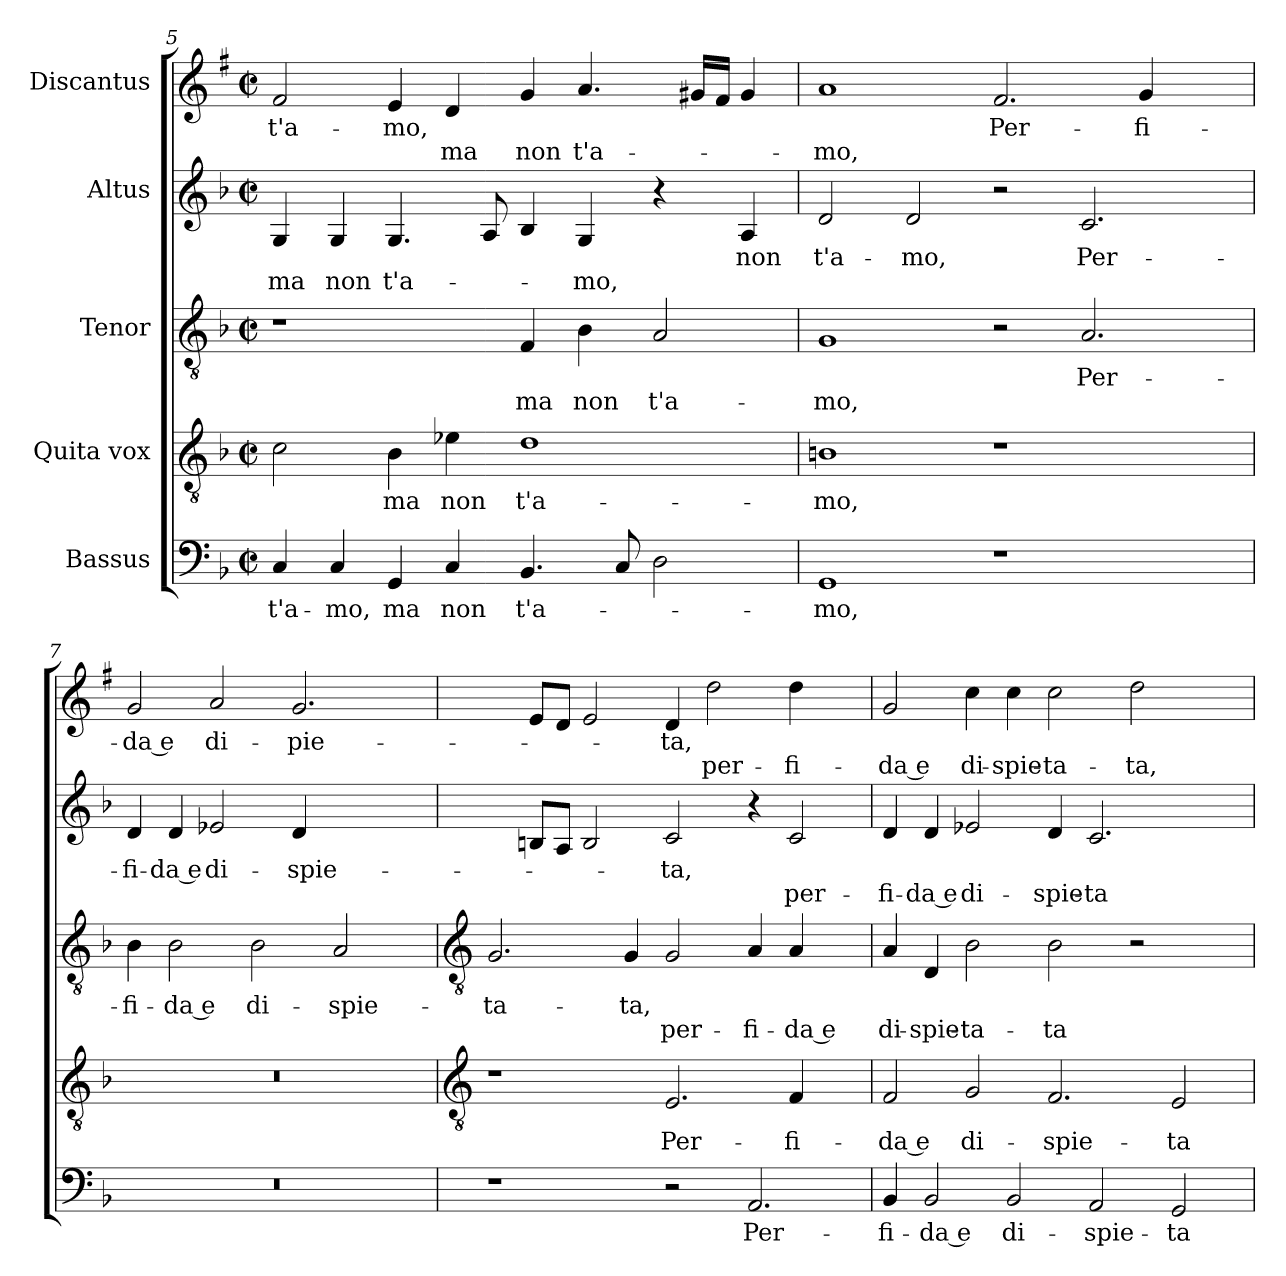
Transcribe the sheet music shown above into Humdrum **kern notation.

**kern	**text	**kern	**text	**kern	**text	**text	**kern	**text	**text	**kern	**text	**text
*part5	*part5	*part4	*part4	*part3	*part3	*part3	*part2	*part2	*part2	*part1	*part1	*part1
*staff5	*staff5	*staff4	*staff4	*staff3	*staff3	*staff3	*staff2	*staff2	*staff2	*staff1	*staff1	*staff1
*I"Bassus	*	*I"Quita vox	*	*I"Tenor	*	*	*I"Altus	*	*	*I"Discantus	*	*
*clefF4	*	*clefGv2	*	*clefGv2	*	*	*clefG2	*	*	*clefG2	*	*
*	*	*	*	*	*	*	*	*	*	*ITrd1c2	*	*
*k[b-]	*	*k[b-]	*	*k[b-]	*	*	*k[b-]	*	*	*k[b-]	*	*
*F:	*	*F:	*	*F:	*	*	*F:	*	*	*F:	*	*
*M4/2	*	*M4/2	*	*M4/2	*	*	*M4/2	*	*	*M4/2	*	*
*met(c|)	*	*met(c|)	*	*met(c|)	*	*	*met(c|)	*	*	*met(c|)	*	*
=5	=5	=5	=5	=5	=5	=5	=5	=5	=5	=5	=5	=5
!	!LO:LY:b	!	!	!	!	!	!	!	!LO:LY:b	!	!LO:LY:b	!
4C	t'a-	2c	.	1r	.	.	4G	.	ma	2e	t'a-	.
!	!LO:LY:b	!	!	!	!	!	!	!	!LO:LY:b	!	!	!
4C	-mo,	.	.	.	.	.	4G	.	non	.	.	.
!	!LO:LY:b	!	!LO:LY:b	!	!	!	!	!	!LO:LY:b	!	!LO:LY:b	!
4GG	ma	4B-	ma	.	.	.	4.G	.	t'a-	4d	-mo,	.
!	!LO:LY:b	!	!LO:LY:b	!	!	!	!	!	!	!	!	!LO:LY:b
4C	non	4e-X	non	.	.	.	.	.	.	4c	.	ma
.	.	.	.	.	.	.	8A	.	.	.	.	.
!	!LO:LY:b	!	!LO:LY:b	!	!	!LO:LY:b	!	!	!	!	!	!LO:LY:b
4.BB-	t'a-	1d	t'a-	4F	.	ma	4B-	.	.	4f	.	non
!	!	!	!	!	!	!LO:LY:b	!	!	!LO:LY:b	!	!	!LO:LY:b
.	.	.	.	4B-	.	non	4G	.	-mo,	4.g	.	t'a-
8C	.	.	.	.	.	.	.	.	.	.	.	.
!	!	!	!	!	!	!LO:LY:b	!	!	!	!	!	!
2D	.	.	.	2A	.	t'a-	4r	.	.	.	.	.
.	.	.	.	.	.	.	.	.	.	16f#LL	.	.
.	.	.	.	.	.	.	.	.	.	16eJJ	.	.
!	!	!	!	!	!	!	!	!LO:LY:b	!	!	!	!
.	.	.	.	.	.	.	4A	non	.	4f#	.	.
=6	=6	=6	=6	=6	=6	=6	=6	=6	=6	=6	=6	=6
!	!LO:LY:b	!	!LO:LY:b	!	!	!LO:LY:b	!	!LO:LY:b	!	!	!	!LO:LY:b
1GG	-mo,	1Bn	-mo,	1G	.	-mo,	2d	t'a-	.	1g	.	-mo,
!	!	!	!	!	!	!	!	!LO:LY:b	!	!	!	!
.	.	.	.	.	.	.	2d	-mo,	.	.	.	.
!	!	!	!	!	!	!	!	!	!	!	!LO:LY:b	!
1r	.	1r	.	2r	.	.	2r	.	.	2.e	Per-	.
!	!	!	!	!	!LO:LY:b	!	!	!LO:LY:b	!	!	!	!
.	.	.	.	2.A	Per-	.	2.c	Per-	.	.	.	.
!	!	!	!	!	!	!	!	!	!	!	!LO:LY:b	!
.	.	.	.	.	.	.	.	.	.	4f	-fi-	.
4ryy	.	4ryy	.	.	.	.	.	.	.	4ryy	.	.
=7	=7	=7	=7	=7	=7	=7	=7	=7	=7	=7	=7	=7
!	!	!	!	!	!LO:LY:b	!	!	!LO:LY:b	!	!	!LO:LY:b	!
0r	.	0r	.	4B-	-fi-	.	4d	-fi-	.	2f	-da e	.
!	!	!	!	!	!LO:LY:b	!	!	!LO:LY:b	!	!	!	!
.	.	.	.	2B-	-da e	.	4d	-da e	.	.	.	.
!	!	!	!	!	!	!	!	!LO:LY:b	!	!	!LO:LY:b	!
.	.	.	.	.	.	.	2e-X	di-	.	2g	di-	.
!	!	!	!	!	!LO:LY:b	!	!	!	!	!	!	!
.	.	.	.	2B-	di-	.	.	.	.	.	.	.
!	!	!	!	!	!	!	!	!LO:LY:b	!	!	!LO:LY:b	!
.	.	.	.	.	.	.	4d	-spie-	.	2.f	-pie-	.
!	!	!	!	!	!LO:LY:b	!	!	!LO:LY:b	!	!	!	!
.	.	.	.	2A	-spie-	.	[2cyy	-ta-	.	.	.	.
!	!	!	!	!	!	!	!	!	!	!	!LO:LY:b	!
.	.	.	.	4ryy	.	.	4ryy	.	.	[4eyy	-ta-	.
!!LO:LB:g=z
=8	=8	=8	=8	=8	=8	=8	=8	=8	=8	=8	=8	=8
*	*	*clefGv2	*	*clefGv2	*	*	*	*	*	*	*	*
!	!	!	!	!	!LO:LY:b	!	!	!	!	!	!	!
1r	.	1r	.	2.G	-ta-	.	4cyy]	.	.	4eyy]	.	.
.	.	.	.	.	.	.	8BL	.	.	8dL	.	.
.	.	.	.	.	.	.	8AJ	.	.	8cJ	.	.
.	.	.	.	.	.	.	2B	.	.	2d	.	.
!	!	!	!	!	!LO:LY:b	!	!	!	!	!	!	!
.	.	.	.	4G	-ta,	.	.	.	.	.	.	.
!	!	!	!LO:LY:b	!	!	!LO:LY:b	!	!LO:LY:b	!	!	!LO:LY:b	!
2r	.	2.E	Per-	2G	.	per-	2c	-ta,	.	4c	-ta,	.
!	!	!	!	!	!	!	!	!	!	!	!	!LO:LY:b
.	.	.	.	.	.	.	.	.	.	2cc	.	per-
!	!LO:LY:b	!	!	!	!	!LO:LY:b	!	!	!	!	!	!
2.AA	Per-	.	.	4A	.	-fi-	4r	.	.	.	.	.
!	!	!	!LO:LY:b	!	!	!LO:LY:b	!	!	!LO:LY:b	!	!	!LO:LY:b
.	.	4F	-fi-	4A	.	-da e	2c	.	per-	4cc	.	-fi-
.	.	4ryy	.	4ryy	.	.	.	.	.	4ryy	.	.
=9	=9	=9	=9	=9	=9	=9	=9	=9	=9	=9	=9	=9
!	!LO:LY:b	!	!LO:LY:b	!	!	!LO:LY:b	!	!	!LO:LY:b	!	!	!LO:LY:b
4BB-	-fi-	2F	-da e	4A	.	di-	4d	.	-fi-	2f	.	-da e
!	!LO:LY:b	!	!	!	!	!LO:LY:b	!	!	!LO:LY:b	!	!	!
2BB-	-da e	.	.	4D	.	-spie-	4d	.	-da e	.	.	.
!	!	!	!LO:LY:b	!	!	!LO:LY:b	!	!	!LO:LY:b	!	!	!LO:LY:b
.	.	2G	di-	2B-	.	-ta-	2e-X	.	di-	4b-	.	di-
!	!LO:LY:b	!	!	!	!	!	!	!	!	!	!	!LO:LY:b
2BB-	di-	.	.	.	.	.	.	.	.	4b-	.	-spie-
!	!	!	!LO:LY:b	!	!	!LO:LY:b	!	!	!LO:LY:b	!	!	!LO:LY:b
.	.	2.F	-spie-	2B-	.	-ta	4d	.	-spie-	2b-	.	-ta-
!	!LO:LY:b	!	!	!	!	!	!	!	!LO:LY:b	!	!	!
2AA	-spie-	.	.	.	.	.	2.c	.	-ta-	.	.	.
!	!	!	!	!	!	!	!	!	!	!	!	!LO:LY:b
.	.	.	.	2r	.	.	.	.	.	2cc	.	-ta,
!	!LO:LY:b	!	!LO:LY:b	!	!	!	!	!	!	!	!	!
2GG	-ta-	2E	-ta-	.	.	.	.	.	.	.	.	.
.	.	.	.	4ryy	.	.	4ryy	.	.	4ryy	.	.
=	=	=	=	=	=	=	=	=	=	=	=	=
*-	*-	*-	*-	*-	*-	*-	*-	*-	*-	*-	*-	*-
